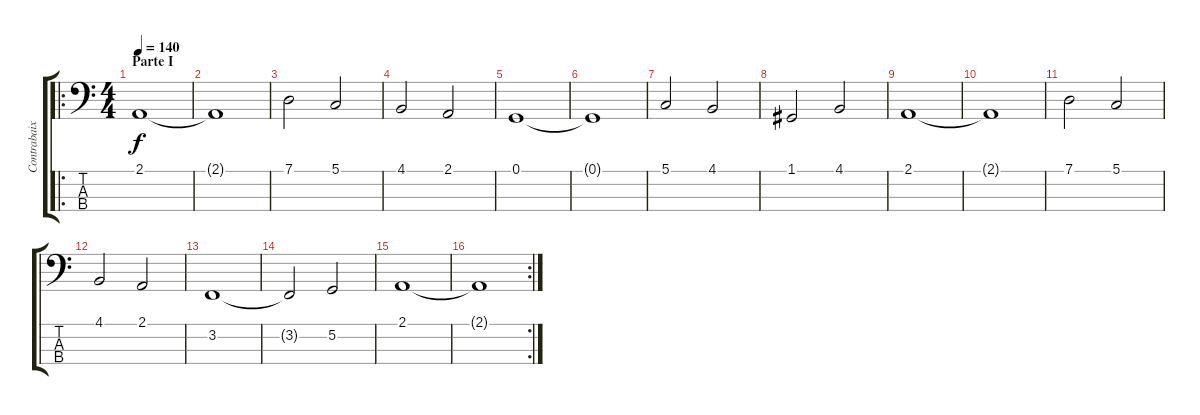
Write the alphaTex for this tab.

\track ("Contrabaixo" "Contrabaix") {instrument tremolostrings}
\staff {score tabs}
\tuning (G2 D2 A1 E1) {hide}
\ro
\ts (4 4)
\section ("" "Parte I")
\tempo 140
\clef f4
\ks c
2.1.1{dy f} |
2.1{t}.1 |
7.1.2{volume 4 instrument tremolostrings} 5.1.2 |
4.1.2 2.1.2 |
0.1.1 |
0.1{t}.1 |
5.1.2 4.1.2 |
1.1.2 4.1.2 |
2.1.1 |
2.1{t}.1 |
7.1.2 5.1.2 |
4.1.2 2.1.2 |
3.2.1 |
3.2{t}.2 5.2.2 |
2.1.1 |
\rc 2
2.1{t}.1
